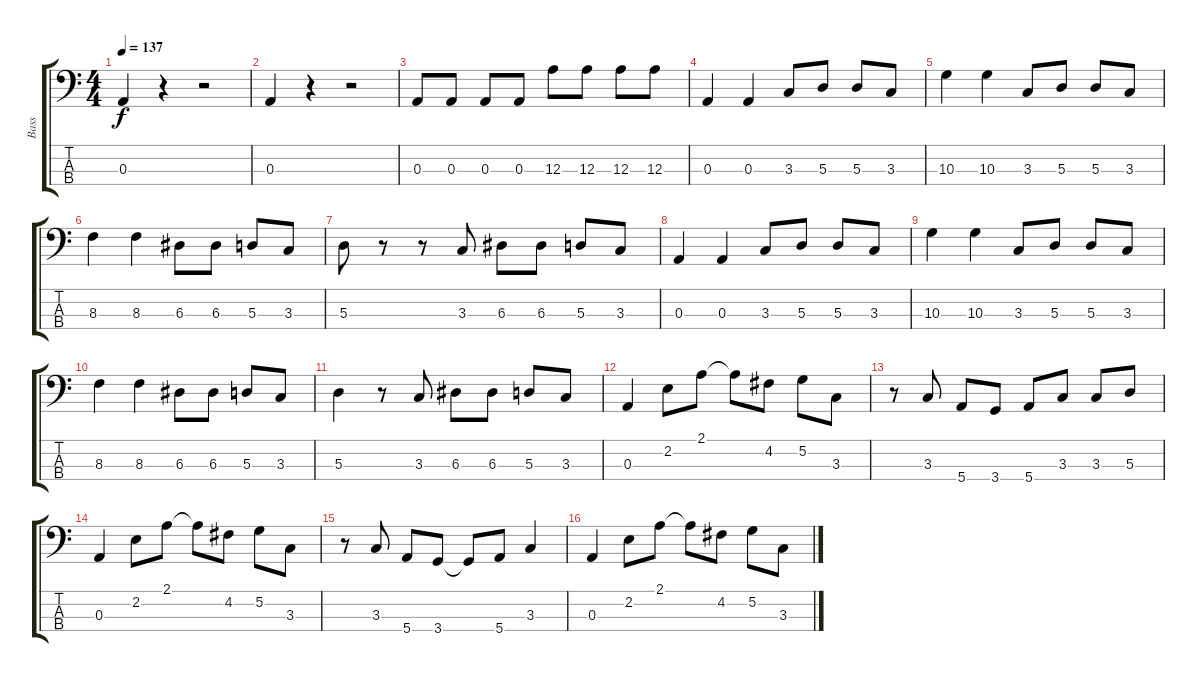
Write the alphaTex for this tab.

\track ("Bass" "Bass") {instrument electricbassfinger}
\staff {score tabs}
\tuning (G2 D2 A1 E1) {hide}
\ts (4 4)
\tempo 137
\clef f4
\ks c
0.3.4{dy f} r.4 r.2 |
0.3.4 r.4 r.2 |
0.3.8 0.3.8 0.3.8 0.3.8 12.3.8 12.3.8 12.3.8 12.3.8 |
0.3.4 0.3.4 3.3.8 5.3.8 5.3.8 3.3.8 |
10.3.4 10.3.4 3.3.8 5.3.8 5.3.8 3.3.8 |
8.3.4 8.3.4 6.3.8 6.3.8 5.3.8 3.3.8 |
5.3.8 r.8 r.8 3.3.8 6.3.8 6.3.8 5.3.8 3.3.8 |
0.3.4 0.3.4 3.3.8 5.3.8 5.3.8 3.3.8 |
10.3.4 10.3.4 3.3.8 5.3.8 5.3.8 3.3.8 |
8.3.4 8.3.4 6.3.8 6.3.8 5.3.8 3.3.8 |
5.3.4 r.8 3.3.8 6.3.8 6.3.8 5.3.8 3.3.8 |
0.3.4 2.2.8 2.1.8 2.1{t}.8 4.2.8 5.2.8 3.3.8 |
r.8 3.3.8 5.4.8 3.4.8 5.4.8 3.3.8 3.3.8 5.3.8 |
0.3.4 2.2.8 2.1.8 2.1{t}.8 4.2.8 5.2.8 3.3.8 |
r.8 3.3.8 5.4.8 3.4.8 3.4{t}.8 5.4.8 3.3.4 |
0.3.4 2.2.8 2.1.8 2.1{t}.8 4.2.8 5.2.8 3.3.8
